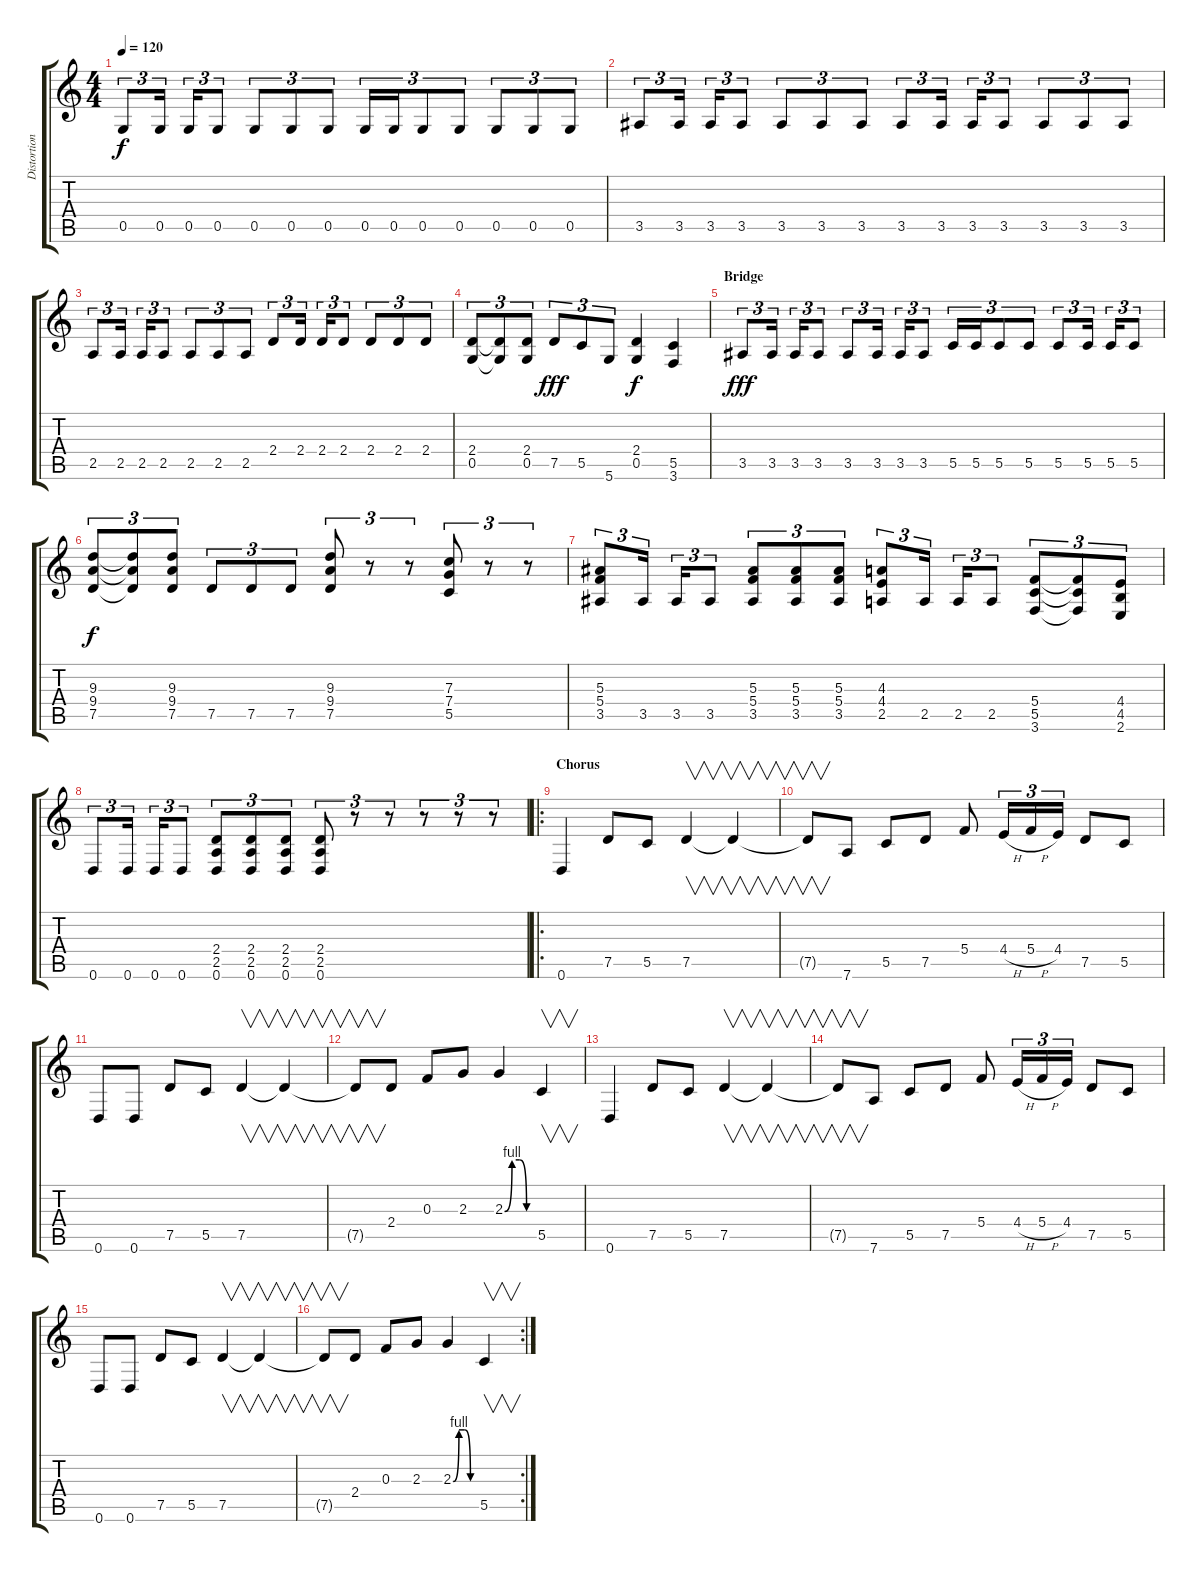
\track ("Distortion 1" "Distortion") {instrument distortionguitar}
\staff {score tabs}
\tuning (D4 A3 F3 C3 G2 D2) {hide}
\ts (4 4)
\tempo 120
\clef g2
\ks c
0.5.8{tu (3 2) dy f} 0.5.16{tu (3 2)} 0.5.16{tu (3 2)} 0.5.8{tu (3 2)} 0.5.8{tu (3 2)} 0.5.8{tu (3 2)} 0.5.8{tu (3 2)} 0.5.16{tu (3 2)} 0.5.16{tu (3 2)} 0.5.8{tu (3 2)} 0.5.8{tu (3 2)} 0.5.8{tu (3 2)} 0.5.8{tu (3 2)} 0.5.8{tu (3 2)} |
3.5.8{tu (3 2)} 3.5.16{tu (3 2)} 3.5.16{tu (3 2)} 3.5.8{tu (3 2)} 3.5.8{tu (3 2)} 3.5.8{tu (3 2)} 3.5.8{tu (3 2)} 3.5.8{tu (3 2)} 3.5.16{tu (3 2)} 3.5.16{tu (3 2)} 3.5.8{tu (3 2)} 3.5.8{tu (3 2)} 3.5.8{tu (3 2)} 3.5.8{tu (3 2)} |
2.5.8{tu (3 2)} 2.5.16{tu (3 2)} 2.5.16{tu (3 2)} 2.5.8{tu (3 2)} 2.5.8{tu (3 2)} 2.5.8{tu (3 2)} 2.5.8{tu (3 2)} 2.4.8{tu (3 2)} 2.4.16{tu (3 2)} 2.4.16{tu (3 2)} 2.4.8{tu (3 2)} 2.4.8{tu (3 2)} 2.4.8{tu (3 2)} 2.4.8{tu (3 2)} |
(2.4 0.5).8{tu (3 2)} (2.4{t} 0.5{t}).8{tu (3 2)} (2.4 0.5).8{tu (3 2)} 7.5.8{tu (3 2) dy fff} 5.5.8{tu (3 2)} 5.6.8{tu (3 2)} (2.4 0.5).4{dy f} (5.5 3.6).4 |
\section ("" "Bridge")
3.5.8{tu (3 2) dy fff} 3.5.16{tu (3 2)} 3.5.16{tu (3 2)} 3.5.8{tu (3 2)} 3.5.8{tu (3 2)} 3.5.16{tu (3 2)} 3.5.16{tu (3 2)} 3.5.8{tu (3 2)} 5.5.16{tu (3 2)} 5.5.16{tu (3 2)} 5.5.8{tu (3 2)} 5.5.8{tu (3 2)} 5.5.8{tu (3 2)} 5.5.16{tu (3 2)} 5.5.16{tu (3 2)} 5.5.8{tu (3 2)} |
(9.3 9.4 7.5).8{tu (3 2) dy f} (9.3{t} 9.4{t} 7.5{t}).8{tu (3 2)} (9.3 9.4 7.5).8{tu (3 2)} 7.5.8{tu (3 2)} 7.5.8{tu (3 2)} 7.5.8{tu (3 2)} (9.3 9.4 7.5).8{tu (3 2)} r.8{tu (3 2)} r.8{tu (3 2)} (7.3 7.4 5.5).8{tu (3 2)} r.8{tu (3 2)} r.8{tu (3 2)} |
(5.3 5.4 3.5).8{tu (3 2)} 3.5.16{tu (3 2)} 3.5.16{tu (3 2)} 3.5.8{tu (3 2)} (5.3 5.4 3.5).8{tu (3 2)} (5.3 5.4 3.5).8{tu (3 2)} (5.3 5.4 3.5).8{tu (3 2)} (4.3 4.4 2.5).8{tu (3 2)} 2.5.16{tu (3 2)} 2.5.16{tu (3 2)} 2.5.8{tu (3 2)} (5.4 5.5 3.6).8{tu (3 2)} (5.4{t} 5.5{t} 3.6{t}).8{tu (3 2)} (4.4 4.5 2.6).8{tu (3 2)} |
0.6.8{tu (3 2)} 0.6.16{tu (3 2)} 0.6.16{tu (3 2)} 0.6.8{tu (3 2)} (2.4 2.5 0.6).8{tu (3 2)} (2.4 2.5 0.6).8{tu (3 2)} (2.4 2.5 0.6).8{tu (3 2)} (2.4 2.5 0.6).8{tu (3 2)} r.8{tu (3 2)} r.8{tu (3 2)} r.8{tu (3 2)} r.8{tu (3 2)} r.8{tu (3 2)} |
\ro
\section ("" "Chorus")
0.6.4 7.5.8 5.5.8 7.5.4{v} 7.5{t}.4{v} |
7.5{t}.8{v} 7.6.8 5.5.8 7.5.8 5.4.8 4.4{h}.16{tu (3 2)} 5.4{h}.16{tu (3 2)} 4.4.16{tu (3 2)} 7.5.8 5.5.8 |
0.6.8 0.6.8 7.5.8 5.5.8 7.5.4{v} 7.5{t}.4{v} |
7.5{t}.8{v} 2.4.8 0.3.8 2.3.8 2.3{be (custom 0 0 15 4 30 4 45 0 60 0)}.4 5.5.4{v} |
0.6.4 7.5.8 5.5.8 7.5.4{v} 7.5{t}.4{v} |
7.5{t}.8{v} 7.6.8 5.5.8 7.5.8 5.4.8 4.4{h}.16{tu (3 2)} 5.4{h}.16{tu (3 2)} 4.4.16{tu (3 2)} 7.5.8 5.5.8 |
0.6.8 0.6.8 7.5.8 5.5.8 7.5.4{v} 7.5{t}.4{v} |
\rc 2
7.5{t}.8{v} 2.4.8 0.3.8 2.3.8 2.3{be (custom 0 0 15 4 30 4 45 0 60 0)}.4 5.5.4{v}
